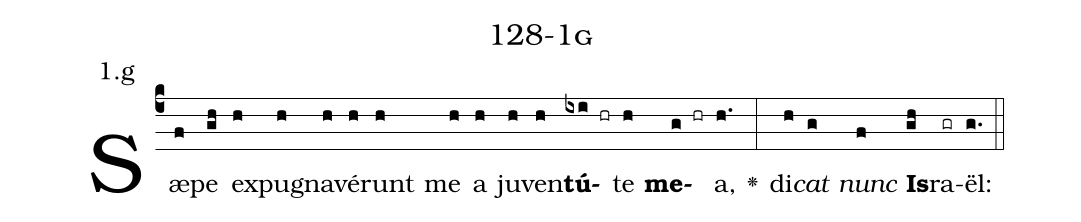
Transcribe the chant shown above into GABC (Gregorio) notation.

name: 128-1g;
annotation: 1.g;
%%
(c4)Sæ(f)pe(gh) ex(h)pu(h)gna(h)vé(h)runt(h) me(h) a(h) ju(h)ven(h)<b>tú</b>(ixi hr)te(h) <b>me</b>(g hr)a,(h.) <v>\greheightstar</v>(:) di(h)<i>cat</i>(g) <i>nunc</i>(f) <b>Is</b>(gh)ra(gr)ël:(g.) (::)


%E(h) u(h) o(g) u(f) a(gh) e.(g.) (::)
